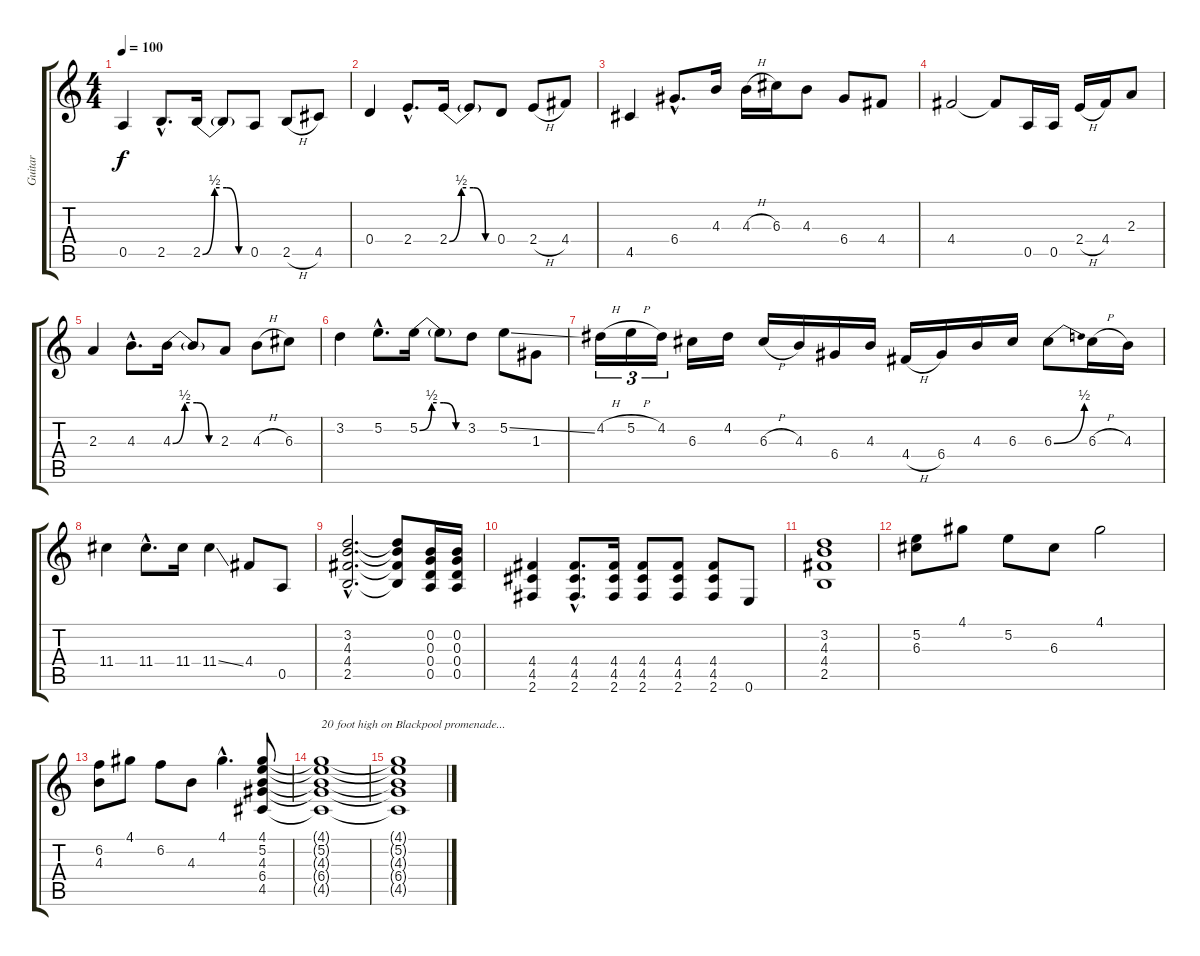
\track ("Guitar" "Guitar") {instrument electricguitarclean}
\staff {score tabs}
\tuning (E4 B3 G3 D3 A2 E2) {hide}
\ts (4 4)
\tempo 100
\clef g2
\ks c
0.5.4{dy f} 2.5{hac}.8{d} 2.5{be (custom 0 0 15 2 30 2 45 0 60 0)}.16 2.5{t}.8 0.5.8 2.5{h}.8 4.5.8 |
0.4.4 2.4{hac}.8{d} 2.4{be (custom 0 0 15 2 30 2 45 0 60 0)}.16 2.4{t}.8 0.4.8 2.4{h}.8 4.4.8 |
4.5.4 6.4{hac}.8{d} 4.3.16 4.3{h}.16 6.3.16 4.3.8 6.4.8 4.4.8 |
4.4.2 4.4{t}.8 0.5.16 0.5.16 2.4{h}.16 4.4.16 2.3.8 |
2.3.4 4.3{hac}.8{d} 4.3{be (custom 0 0 15 2 30 2 45 0 60 0)}.16 4.3{t}.8 2.3.8 4.3{h}.8 6.3.8 |
3.2.4 5.2{hac}.8{d} 5.2{be (custom 0 0 15 2 30 2 45 0 60 0)}.16 5.2{t}.8 3.2.8 5.2{ss}.8 1.3.8 |
4.2{h}.16{tu (3 2)} 5.2{h}.16{tu (3 2)} 4.2.16{tu (3 2)} 6.3.16 4.2.16 6.3{h}.16 4.3.16 6.4.16 4.3.16 4.4{h}.16 6.4.16 4.3.16 6.3.16 6.3{be (bend 0 0 60 2)}.8 6.3{h}.16 4.3.16 |
11.4.4 11.4{hac}.8{d} 11.4.16 11.4{ss}.4 4.4.8 0.5.8 |
(3.2{hac} 4.3{hac} 4.4{hac} 2.5{hac}).2{d} (3.2{t} 4.3{t} 4.4{t} 2.5{t}).8 (0.2 0.3 0.4 0.5).16 (0.2 0.3 0.4 0.5).16 |
(4.4 4.5 2.6).4 (4.4{hac} 4.5{hac} 2.6{hac}).8{d} (4.4 4.5 2.6).16 (4.4 4.5 2.6).8 (4.4 4.5 2.6).8 (4.4 4.5 2.6).8 0.6.8 |
(3.2 4.3 4.4 2.5).1 |
(5.2 6.3).8 4.1.8 5.2.8 6.3.8 4.1.2 |
(6.2 4.3).8 4.1.8 6.2.8 4.3.8 4.1{hac}.4{d} (4.1 5.2 4.3 6.4 4.5).8 |
(4.1{t} 5.2{t} 4.3{t} 6.4{t} 4.5{t}).1{txt "20 foot high on Blackpool promenade..."} |
(4.1{t} 5.2{t} 4.3{t} 6.4{t} 4.5{t}).1
